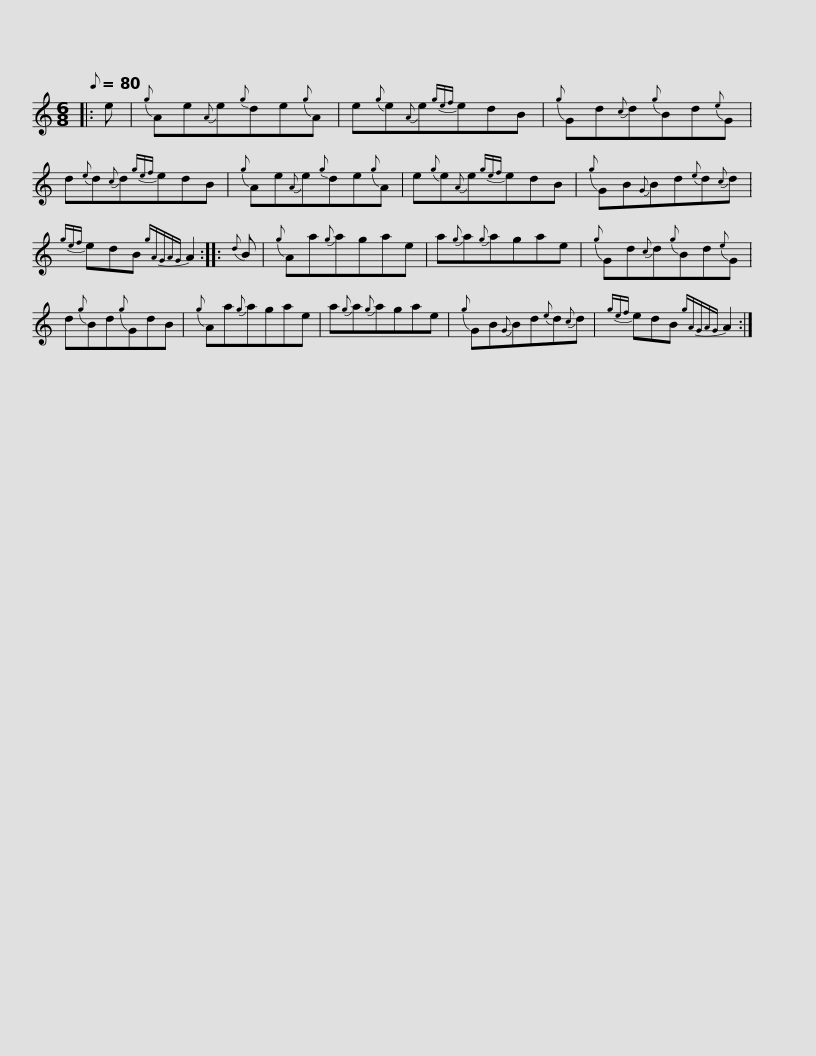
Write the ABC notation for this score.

X:1
L:1/8
Q:1/8=80
M:6/8
I:linebreak $
K:C
V:1 treble
V:1
|: e |{g} Ae{A}e{g}de{g}A | e{g}e{A}e{gef}edB |{g} Gd{c}d{g}Bd{e}G | d{e}d{c}d{gef}edB |$ %5
{g} Ae{A}e{g}de{g}A | e{g}e{A}e{gef}edB |{g} GB{G}Bd{e}d{c}d |{gef} edB{gAGAG} A2 ::{d} B |$ %10
{g} Aa{g}agae | a{g}a{g}agae |{g} Gd{c}d{g}Bd{e}G | d{g}Bd{g}GdB |{g} Aa{g}agae |$ %15
 a{g}a{g}agae |{g} GB{G}Bd{e}d{c}d |{gef} edB{gAGAG} A2 :| %18
